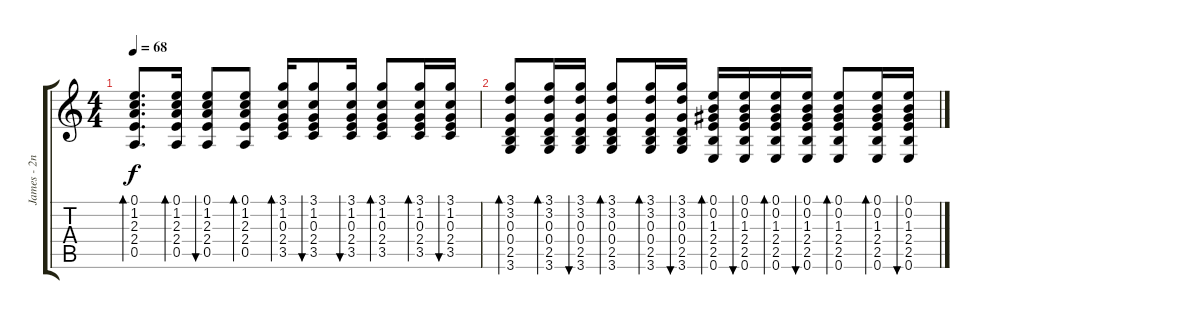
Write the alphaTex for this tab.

\track ("James - 2nd Acoustic/Distortion" "James - 2n") {instrument acousticguitarnylon}
\staff {score tabs}
\tuning (E4 B3 G3 D3 A2 E2) {hide}
\ts (4 4)
\tempo 68
\clef g2
\ks c
(0.1 1.2 2.3 2.4 0.5).8{d bd 30 dy f} (0.1 1.2 2.3 2.4 0.5).16{bd 30} (0.1 1.2 2.3 2.4 0.5).8{bu 30} (0.1 1.2 2.3 2.4 0.5).8{bd 30} (3.1 1.2 0.3 2.4 3.5).16{bd 30} (3.1 1.2 0.3 2.4 3.5).8{bu 30} (3.1 1.2 0.3 2.4 3.5).16{bu 30} (3.1 1.2 0.3 2.4 3.5).8{bd 30} (3.1 1.2 0.3 2.4 3.5).16{bd 30} (3.1 1.2 0.3 2.4 3.5).16{bu 30} |
(3.1 3.2 0.3 0.4 2.5 3.6).8{bd 30} (3.1 3.2 0.3 0.4 2.5 3.6).16{bd 30} (3.1 3.2 0.3 0.4 2.5 3.6).16{bu 30} (3.1 3.2 0.3 0.4 2.5 3.6).8{bd 30} (3.1 3.2 0.3 0.4 2.5 3.6).16{bd 30} (3.1 3.2 0.3 0.4 2.5 3.6).16{bu 30} (0.1 0.2 1.3 2.4 2.5 0.6).16{bd 30} (0.1 0.2 1.3 2.4 2.5 0.6).16{bu 30} (0.1 0.2 1.3 2.4 2.5 0.6).16{bd 30} (0.1 0.2 1.3 2.4 2.5 0.6).16{bu 30} (0.1 0.2 1.3 2.4 2.5 0.6).8{bd 30} (0.1 0.2 1.3 2.4 2.5 0.6).16{bd 30} (0.1 0.2 1.3 2.4 2.5 0.6).16{bu 30}
